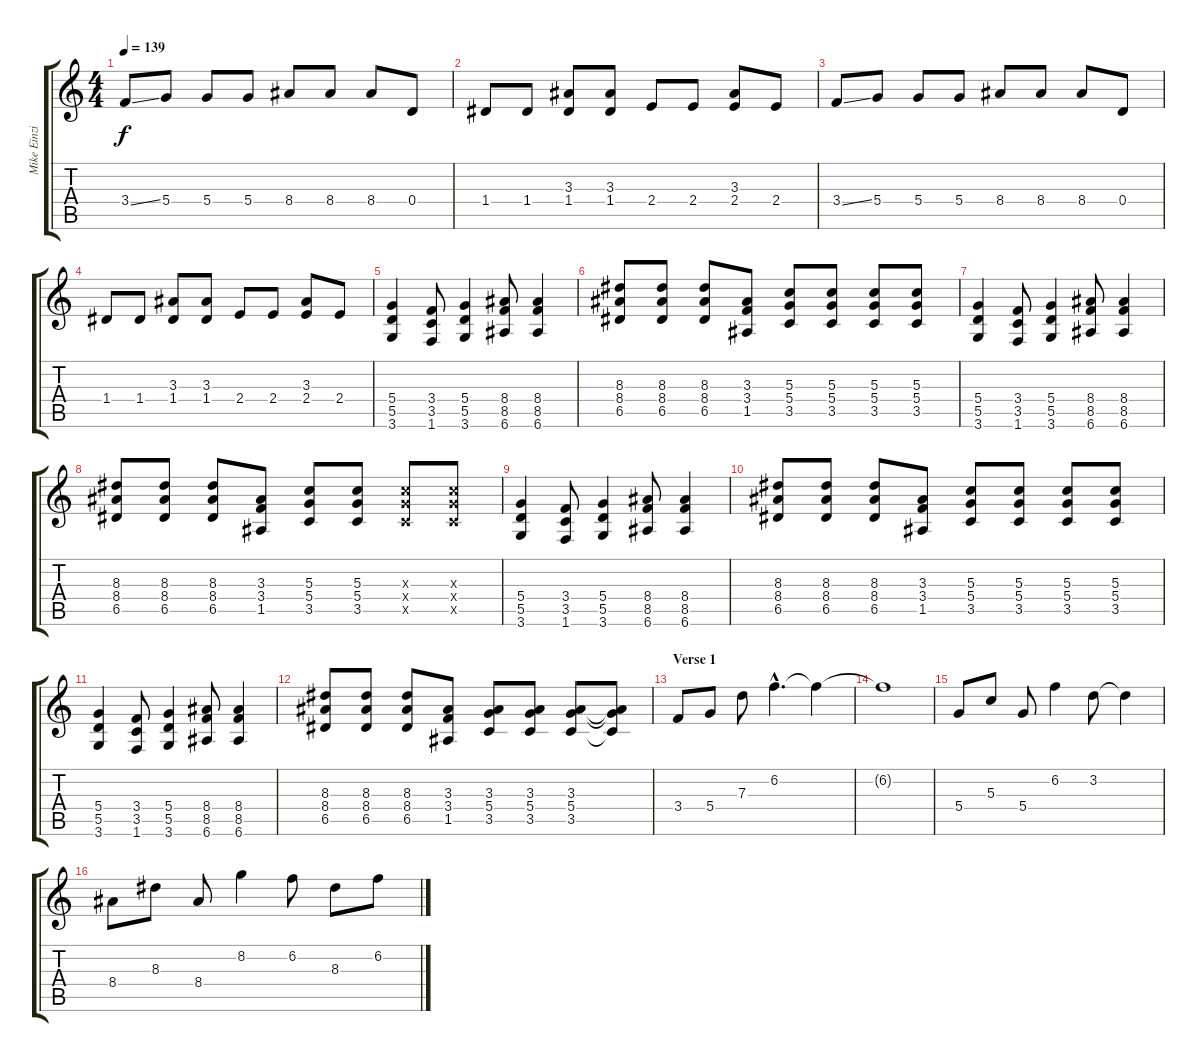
\track ("Mike Einziger - Guitar" "Mike Einzi") {instrument overdrivenguitar}
\staff {score tabs}
\tuning (E4 B3 G3 D3 A2 E2) {hide}
\ts (4 4)
\tempo 139
\clef g2
\ks c
3.4{ss}.8{dy f} 5.4.8 5.4.8 5.4.8 8.4.8 8.4.8 8.4.8 0.4.8 |
1.4.8 1.4.8 (3.3 1.4).8 (3.3 1.4).8 2.4.8 2.4.8 (3.3 2.4).8 2.4.8 |
3.4{ss}.8 5.4.8 5.4.8 5.4.8 8.4.8 8.4.8 8.4.8 0.4.8 |
1.4.8 1.4.8 (3.3 1.4).8 (3.3 1.4).8 2.4.8 2.4.8 (3.3 2.4).8 2.4.8 |
(5.4 5.5 3.6).4{instrument overdrivenguitar} (3.4 3.5 1.6).8 (5.4 5.5 3.6).4 (8.4 8.5 6.6).8 (8.4 8.5 6.6).4 |
(8.3 8.4 6.5).8 (8.3 8.4 6.5).8 (8.3 8.4 6.5).8 (3.3 3.4 1.5).8 (5.3 5.4 3.5).8 (5.3 5.4 3.5).8 (5.3 5.4 3.5).8 (5.3 5.4 3.5).8 |
(5.4 5.5 3.6).4 (3.4 3.5 1.6).8 (5.4 5.5 3.6).4 (8.4 8.5 6.6).8 (8.4 8.5 6.6).4 |
(8.3 8.4 6.5).8 (8.3 8.4 6.5).8 (8.3 8.4 6.5).8 (3.3 3.4 1.5).8 (5.3 5.4 3.5).8 (5.3 5.4 3.5).8 (5.3{x} 5.4{x} 3.5{x}).8 (5.3{x} 5.4{x} 3.5{x}).8 |
(5.4 5.5 3.6).4 (3.4 3.5 1.6).8 (5.4 5.5 3.6).4 (8.4 8.5 6.6).8 (8.4 8.5 6.6).4 |
(8.3 8.4 6.5).8 (8.3 8.4 6.5).8 (8.3 8.4 6.5).8 (3.3 3.4 1.5).8 (5.3 5.4 3.5).8 (5.3 5.4 3.5).8 (5.3 5.4 3.5).8 (5.3 5.4 3.5).8 |
(5.4 5.5 3.6).4 (3.4 3.5 1.6).8 (5.4 5.5 3.6).4 (8.4 8.5 6.6).8 (8.4 8.5 6.6).4 |
(8.3 8.4 6.5).8 (8.3 8.4 6.5).8 (8.3 8.4 6.5).8 (3.3 3.4 1.5).8 (3.3 5.4 3.5).8 (3.3 5.4 3.5).8 (3.3 5.4 3.5).8 (3.3{t} 5.4{t} 3.5{t}).8 |
\section ("" "Verse 1")
3.4.8{instrument electricguitarclean} 5.4.8 7.3.8 6.2{hac}.4{d} 6.2{t}.4 |
6.2{t}.1 |
5.4.8 5.3.8 5.4.8 6.2.4 3.2.8 3.2{t}.4 |
8.4.8 8.3.8 8.4.8 8.2.4 6.2.8 8.3.8 6.2.8
